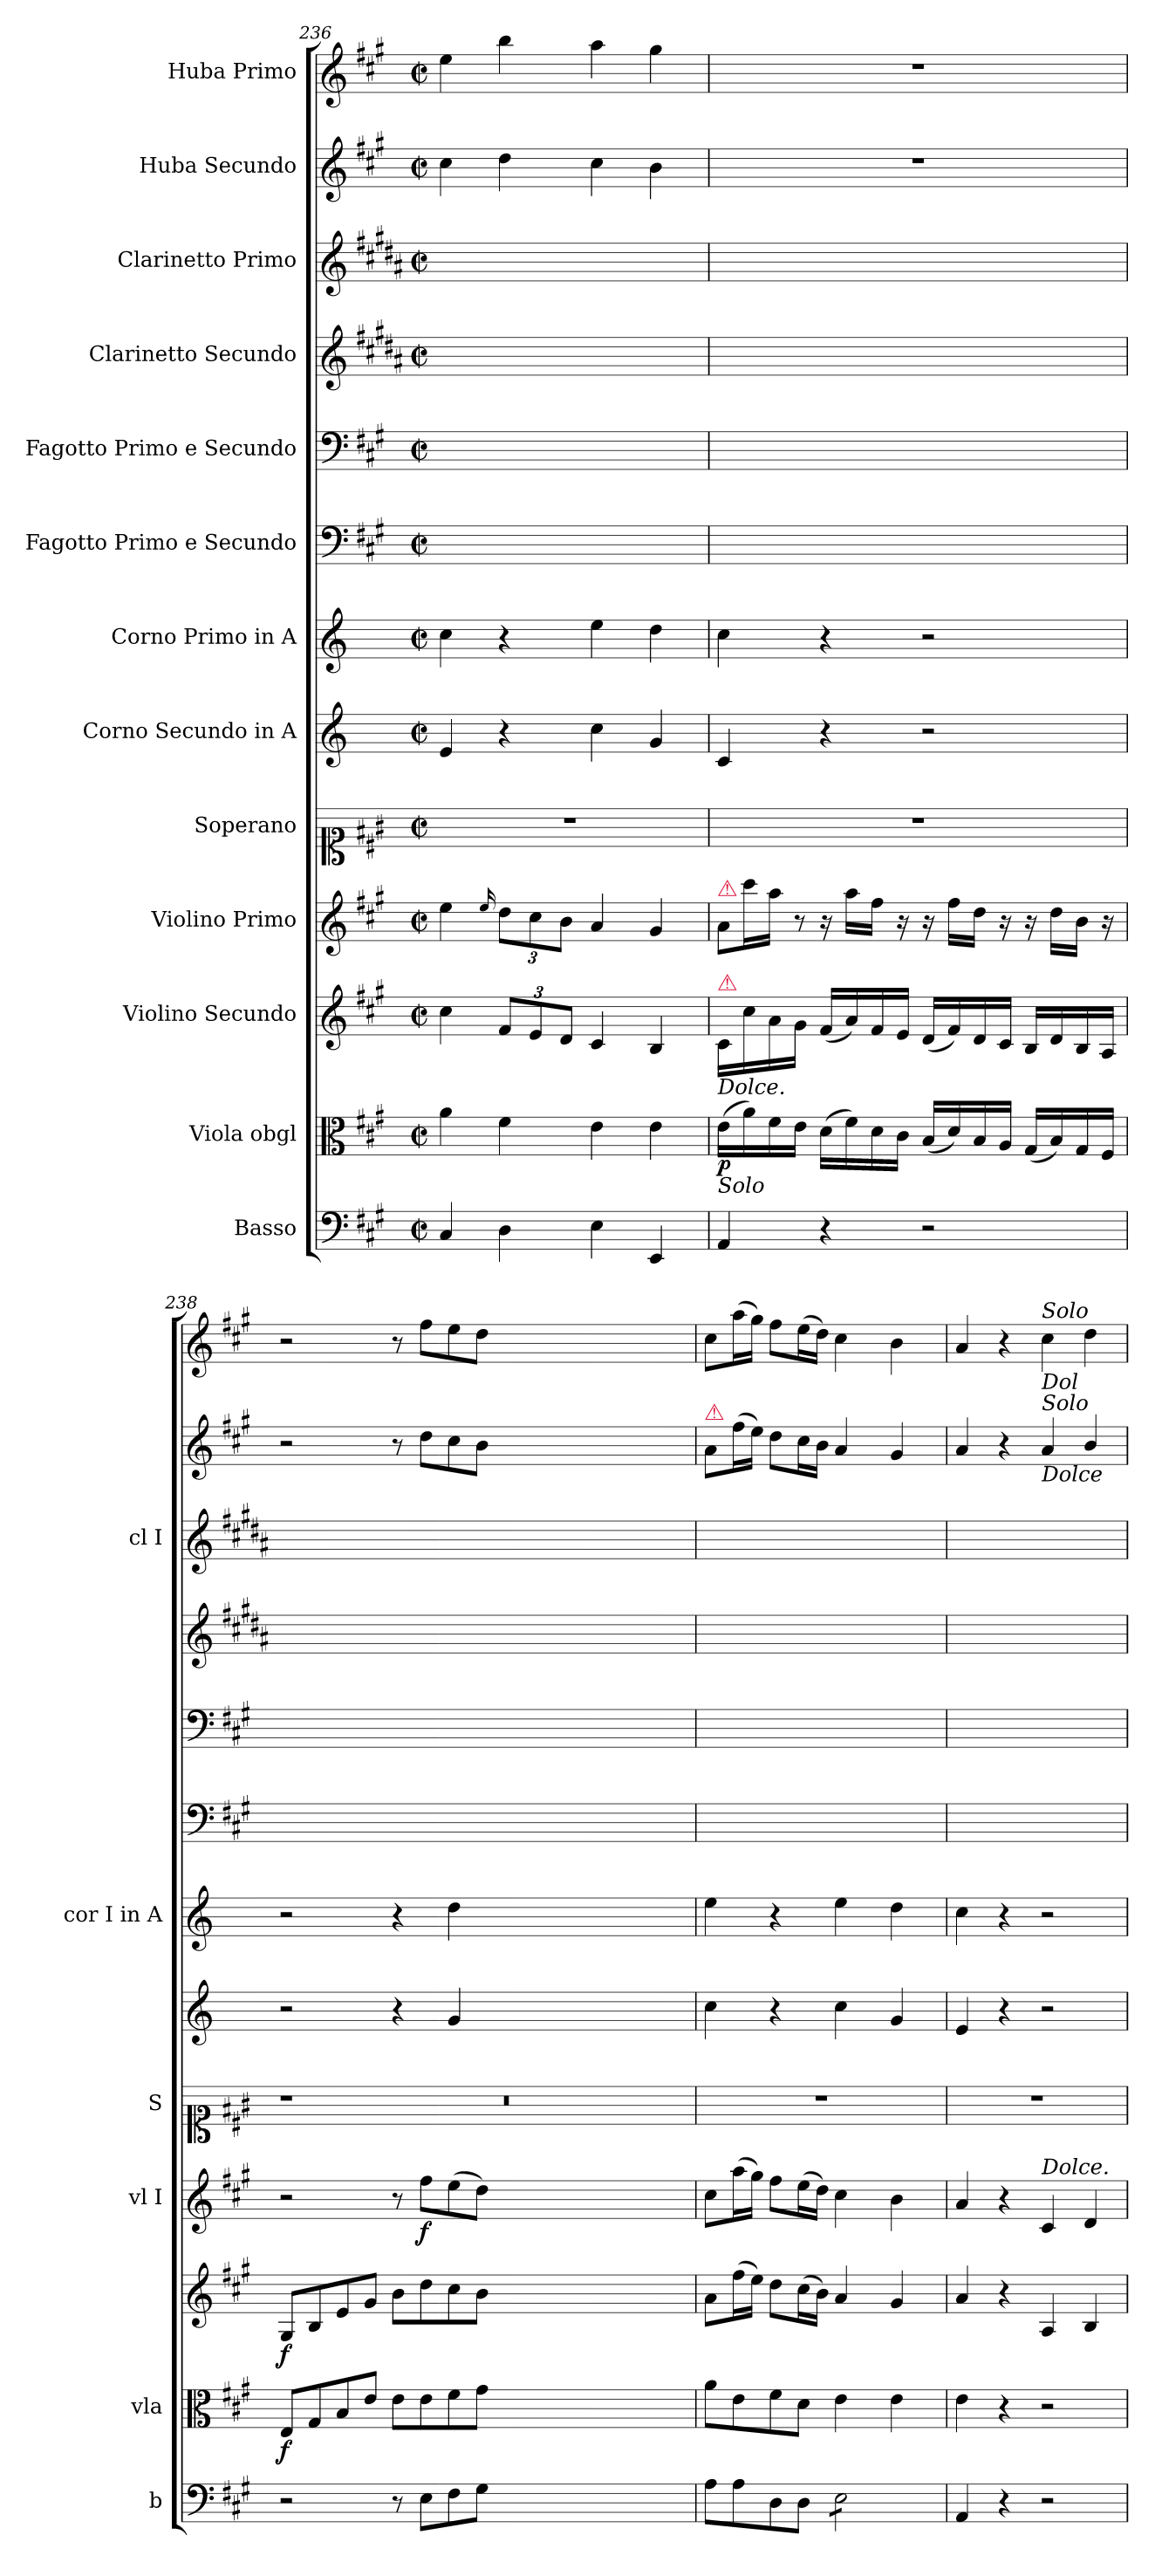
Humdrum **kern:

**kern	**kern	**dynam	**kern	**dynam	**kern	**dynam	**kern	**kern	**kern	**kern	**kern	**kern	**kern	**kern	**kern
*part13	*part12	*part12	*part11	*part11	*part10	*part10	*part9	*part8	*part7	*part6	*part5	*part4	*part3	*part2	*part1
*staff13	*staff12	*staff12	*staff11	*staff11	*staff10	*staff10	*staff9	*staff8	*staff7	*staff6	*staff5	*staff4	*staff3	*staff2	*staff1
*I"Basso	*I"Viola obgl	*	*I"Violino Secundo	*	*I"Violino Primo	*	*I"Soperano	*I"Corno Secundo in A	*I"Corno Primo in A	*I"Fagotto Primo e Secundo	*I"Fagotto Primo e Secundo	*I"Clarinetto Secundo	*I"Clarinetto Primo	*I"Huba Secundo	*I"Huba Primo
*I'b	*I'vla	*	*	*	*I'vl I	*	*I'S	*	*I'cor I in A	*	*	*	*I'cl I	*	*
*clefF4	*clefC3	*	*clefG2	*	*clefG2	*	*clefC1	*clefG2	*clefG2	*clefF4	*clefF4	*clefG2	*clefG2	*clefG2	*clefG2
*	*	*	*	*	*	*	*	*ITrd2c3	*ITrd2c3	*	*	*ITrd1c2	*ITrd1c2	*	*
*k[f#c#g#]	*k[f#c#g#]	*	*k[f#c#g#]	*	*k[f#c#g#]	*	*k[f#c#g#]	*k[f#c#g#]	*k[f#c#g#]	*k[f#c#g#]	*k[f#c#g#]	*k[f#c#g#]	*k[f#c#g#]	*k[f#c#g#]	*k[f#c#g#]
*A:	*A:	*	*A:	*	*A:	*	*A:	*A:	*A:	*A:	*A:	*A:	*A:	*A:	*A:
*M2/2	*M2/2	*	*M2/2	*	*M2/2	*	*M2/2	*M2/2	*M2/2	*M2/2	*M2/2	*M2/2	*M2/2	*M2/2	*M2/2
*met(c|)	*met(c|)	*	*met(c|)	*	*met(c|)	*	*met(c|)	*met(c|)	*met(c|)	*met(c|)	*met(c|)	*met(c|)	*met(c|)	*met(c|)	*met(c|)
=236	=236	=236	=236	=236	=236	=236	=236	=236	=236	=236	=236	=236	=236	=236	=236
4C#/	4a\	.	4cc#\	.	4ee\	.	1r	4c#/	4a\	4C#/yy	4C#/yy	1ryy	1ryy	4cc#\	4ee\
.	.	.	.	.	16qqee/	.	.	.	.	.	.	.	.	.	.
4D\	4f#\	.	12f#/L	.	12dd\L	.	.	4r	4r	4D\yy	4D\yy	.	.	4dd\	4bb\
.	.	.	12e/	.	12cc#\	.	.	.	.	.	.	.	.	.	.
.	.	.	12d/J	.	12b\J	.	.	.	.	.	.	.	.	.	.
4E\	4e\	.	4c#/	.	4a/	.	.	4a\	4cc#\	4E\yy	4E\yy	.	.	4cc#\	4aa\
4EE/	4e\	.	4B/	.	4g#/	.	.	4e/	4b\	4EE/yy	4EE/yy	.	.	4b\	4gg#\
=237	=237	=237	=237	=237	=237	=237	=237	=237	=237	=237	=237	=237	=237	=237	=237
!	!	!	!	!	!LO:TX:a:color=crimson:t=⚠	!	!	!	!	!	!	!	!	!	!
!	!	!	!LO:TX:b:i:t=Dolce.	!	!	!	!	!	!	!	!	!	!	!	!
!	!	!	!LO:TX:a:color=crimson:t=⚠	!	!	!	!	!	!	!	!	!	!	!	!
!	!LO:TX:b:i:t=Solo	!	!	!	!	!	!	!	!	!	!	!	!	!	!
!	!	!	!	!	!LO:N:vis=8	!LO:DY:b	!	!	!	!	!	!	!	!	!
4AA/	(16e\LL	p	16c#/LL	.	16a/L	p&colon;	1r	4A/	4a\	4AA/yy	4AA/yy	1ryy	1ryy	1r	1r
.	16a\)	.	16cc#\	.	16ccc#\L	.	.	.	.	.	.	.	.	.	.
.	16f#\	.	16a\	.	16aa\JJ	.	.	.	.	.	.	.	.	.	.
!	!	!	!	!	!LO:N:vis=8	!	!	!	!	!	!	!	!	!	!
.	16e\JJ	.	16g#\JJ	.	16r	.	.	.	.	.	.	.	.	.	.
4r	(16d\LL	.	(16f#/LL	.	16r	.	.	4r	4r	4ryy	4ryy	.	.	.	.
.	16f#\)	.	16a/)	.	16aa\LL	.	.	.	.	.	.	.	.	.	.
.	16d\	.	16f#/	.	16ff#\JJ	.	.	.	.	.	.	.	.	.	.
.	16c#\JJ	.	16e/JJ	.	16r	.	.	.	.	.	.	.	.	.	.
2r	(16B/LL	.	(16d/LL	.	16r	.	.	2r	2r	2ryy	2ryy	.	.	.	.
.	16d/)	.	16f#/)	.	16ff#\LL	.	.	.	.	.	.	.	.	.	.
.	16B/	.	16d/	.	16dd\JJ	.	.	.	.	.	.	.	.	.	.
.	16A/JJ	.	16c#/JJ	.	16r	.	.	.	.	.	.	.	.	.	.
.	(16G#/LL	.	16B/LL	.	16r	.	.	.	.	.	.	.	.	.	.
.	16B/)	.	16d/	.	16dd\LL	.	.	.	.	.	.	.	.	.	.
.	16G#/	.	16B/	.	16b\JJ	.	.	.	.	.	.	.	.	.	.
.	16F#/JJ	.	16A/JJ	.	16r	.	.	.	.	.	.	.	.	.	.
=238	=238	=238	=238	=238	=238	=238	=238	=238	=238	=238	=238	=238	=238	=238	=238
!	!	!LO:DY:b	!	!	!	!	!	!	!	!	!	!	!	!	!
2r	8E/L	f.	8G#/L	f	2r	.	1r	2r	2r	2ryy	2ryy	1ryy	1ryy	2r	2r
.	8G#/	.	8B/	.	.	.	.	.	.	.	.	.	.	.	.
.	8B/	.	8e/	.	.	.	.	.	.	.	.	.	.	.	.
.	8e/J	.	8g#/J	.	.	.	.	.	.	.	.	.	.	.	.
8r	8e\L	.	8b\L	.	8r	.	.	4r	4r	8ryy	8ryy	.	.	8r	8r
8E\L	8e\	.	8dd\	.	8ff#\L	f	.	.	.	8E\Lyy	8E\Lyy	.	.	8dd\L	8ff#\L
8F#\	8f#\	.	8cc#\	.	(8ee\	.	.	4e/	4b\	8F#\yy	8F#\yy	.	.	8cc#\	8ee\
8G#\J	8g#\J	.	8b\J	.	8dd\J)	.	.	.	.	8G#\Jyy	8G#\Jyy	.	.	8b\J	8dd\J
0.ryy	0.ryy	.	0.ryy	.	0.ryy	.	0.r	0.ryy	0.ryy	0.ryy	0.ryy	0.ryy	0.ryy	0.ryy	0.ryy
=239	=239	=239	=239	=239	=239	=239	=239	=239	=239	=239	=239	=239	=239	=239	=239
!	!	!	!	!	!	!	!	!	!	!	!	!	!	!LO:TX:a:color=crimson:t=⚠	!
8A\L	8a\L	.	8a\L	.	8cc#\L	.	1r	4a\	4cc#\	8A\Lyy	8A\Lyy	1ryy	1ryy	8a/L	8cc#\L
8A\	8e\	.	(16ff#\L	.	(16aa\L	.	.	.	.	8A\yy	8A\yy	.	.	(16ff#\L	(16aa\L
.	.	.	16ee\JJ)	.	16gg#\JJ)	.	.	.	.	.	.	.	.	16ee\JJ)	16gg#\JJ)
8D\	8f#\	.	8dd\L	.	8ff#\L	.	.	4r	4r	8D\yy	8D\yy	.	.	8dd\L	8ff#\L
8D\J	8d\J	.	(16cc#\L	.	(16ee\L	.	.	.	.	8D\Jyy	8D\Jyy	.	.	16cc#\L	(16ee\L
.	.	.	16b\JJ)	.	16dd\JJ)	.	.	.	.	.	.	.	.	16b\JJ	16dd\JJ)
*tremolo	*	*	*	*	*	*	*	*	*	*	*	*	*	*	*
8E\L	4e\	.	4a/	.	4cc#\	.	.	4a\	4cc#\	8E\Lyy	8E\Lyy	.	.	4a/	4cc#\
8E\	.	.	.	.	.	.	.	.	.	8E\yy	8E\yy	.	.	.	.
8E\	4e\	.	4g#/	.	4b\	.	.	4e/	4b\	8E\yy	8E\yy	.	.	4g#/	4b\
8E\J	.	.	.	.	.	.	.	.	.	8E\Jyy	8E\Jyy	.	.	.	.
*Xtremolo	*	*	*	*	*	*	*	*	*	*	*	*	*	*	*
=240	=240	=240	=240	=240	=240	=240	=240	=240	=240	=240	=240	=240	=240	=240	=240
4AA/	4e\	.	4a/	.	4a/	.	1r	4c#/	4a\	4AA/yy	4AA/yy	1ryy	1ryy	4a/	4a/
4r	4r	.	4r	.	4r	.	.	4r	4r	4ryy	4ryy	.	.	4r	4r
!	!	!	!	!	!	!	!	!	!	!	!	!	!	!	!LO:TX:b:i:t=Dol
!	!	!	!	!	!	!	!	!	!	!	!	!	!	!	!LO:TX:a:i:t=Solo
!	!	!	!	!	!	!	!	!	!	!	!	!	!	!LO:TX:b:i:t=Dolce	!
!	!	!	!	!	!	!	!	!	!	!	!	!	!	!LO:TX:a:i:t=Solo	!
!	!	!	!	!	!LO:TX:a:i:t=Dolce.	!	!	!	!	!	!	!	!	!	!
2r	2r	.	4A/	.	4c#/	.	.	2r	2r	2ryy	2ryy	.	.	4a/	4cc#\
.	.	.	4B/	.	4d/	.	.	.	.	.	.	.	.	4b/	4dd\
=	=	=	=	=	=	=	=	=	=	=	=	=	=	=	=
*-	*-	*-	*-	*-	*-	*-	*-	*-	*-	*-	*-	*-	*-	*-	*-
